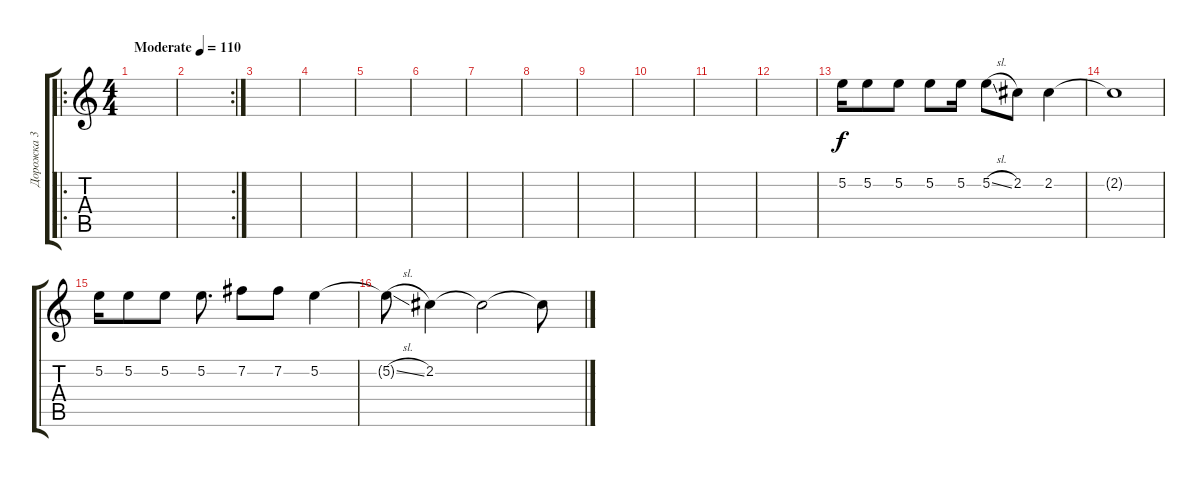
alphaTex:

\track ("Дорожка 3" "Дорожка 3") {instrument electricguitarjazz}
\staff {score tabs}
\tuning (E4 B3 G3 D3 A2 E2) {hide}
\ro
\ts (4 4)
\tempo (110 "Moderate")
\clef g2
\ks c
|
\rc 2
|
|
|
|
|
|
|
|
|
|
|
5.2.16 5.2.8 5.2.8 5.2.8 5.2.16 5.2{sl}.8 2.2.8 2.2.4 |
2.2{t}.1 |
5.2.16 5.2.8 5.2.8 5.2.8{d} 7.2.8 7.2.8 5.2.4 |
5.2{sl t}.8 2.2.4 2.2{t}.2 2.2{t}.8
